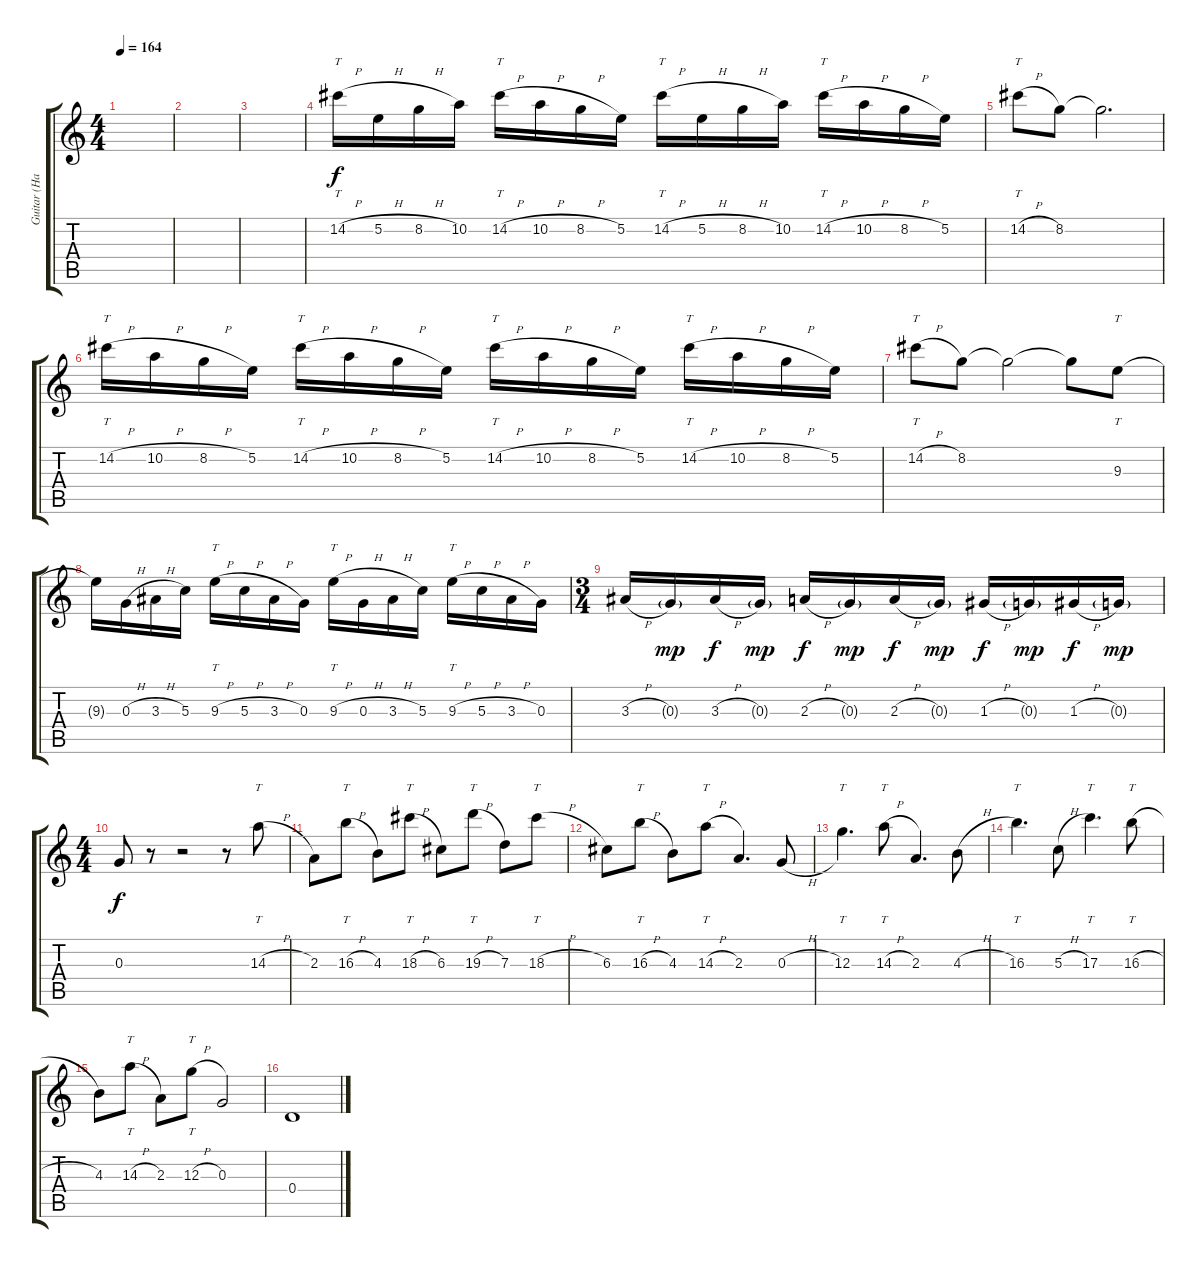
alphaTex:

\track ("Guitar (Hackett)" "Guitar (Ha") {instrument overdrivenguitar}
\staff {score tabs}
\tuning (E4 B3 G3 D3 A2 E2) {hide}
\ts (4 4)
\tempo 164
\clef g2
\ks c
|
|
|
14.2{h}.16{tt} 5.2{h}.16 8.2{h}.16 10.2.16 14.2{h}.16{tt} 10.2{h}.16 8.2{h}.16 5.2.16 14.2{h}.16{tt} 5.2{h}.16 8.2{h}.16 10.2.16 14.2{h}.16{tt} 10.2{h}.16 8.2{h}.16 5.2.16 |
14.2{h}.8{tt} 8.2.8 8.2{t}.2{d} |
14.2{h}.16{tt} 10.2{h}.16 8.2{h}.16 5.2.16 14.2{h}.16{tt} 10.2{h}.16 8.2{h}.16 5.2.16 14.2{h}.16{tt} 10.2{h}.16 8.2{h}.16 5.2.16 14.2{h}.16{tt} 10.2{h}.16 8.2{h}.16 5.2.16 |
14.2{h}.8{tt} 8.2.8 8.2{t}.2 8.2{t}.8 9.3.8{tt} |
9.3{t}.16 0.3{h}.16 3.3{h}.16 5.3.16 9.3{h}.16{tt} 5.3{h}.16 3.3{h}.16 0.3.16 9.3{h}.16{tt} 0.3{h}.16 3.3{h}.16 5.3.16 9.3{h}.16{tt} 5.3{h}.16 3.3{h}.16 0.3.16 |
\ts (3 4)
3.3{h}.16 0.3{g}.16{dy mp} 3.3{h}.16{dy f} 0.3{g}.16{dy mp} 2.3{h}.16{dy f} 0.3{g}.16{dy mp} 2.3{h}.16{dy f} 0.3{g}.16{dy mp} 1.3{h}.16{dy f} 0.3{g}.16{dy mp} 1.3{h}.16{dy f} 0.3{g}.16{dy mp} |
\ts (4 4)
0.3.8{dy f} r.8 r.2 r.8 14.3{h}.8{tt} |
2.3.8 16.3{h}.8{tt} 4.3.8 18.3{h}.8{tt} 6.3.8 19.3{h}.8{tt} 7.3.8 18.3{h}.8{tt} |
6.3.8 16.3{h}.8{tt} 4.3.8 14.3{h}.8{tt} 2.3.4{d} 0.3{h}.8 |
12.3.4{tt d} 14.3{h}.8{tt} 2.3.4{d} 4.3{h}.8 |
16.3.4{tt d} 5.3{h}.8 17.3.4{tt d} 16.3{h}.8{tt} |
4.3.8 14.3{h}.8{tt} 2.3.8 12.3{h}.8{tt} 0.3.2 |
0.4.1
